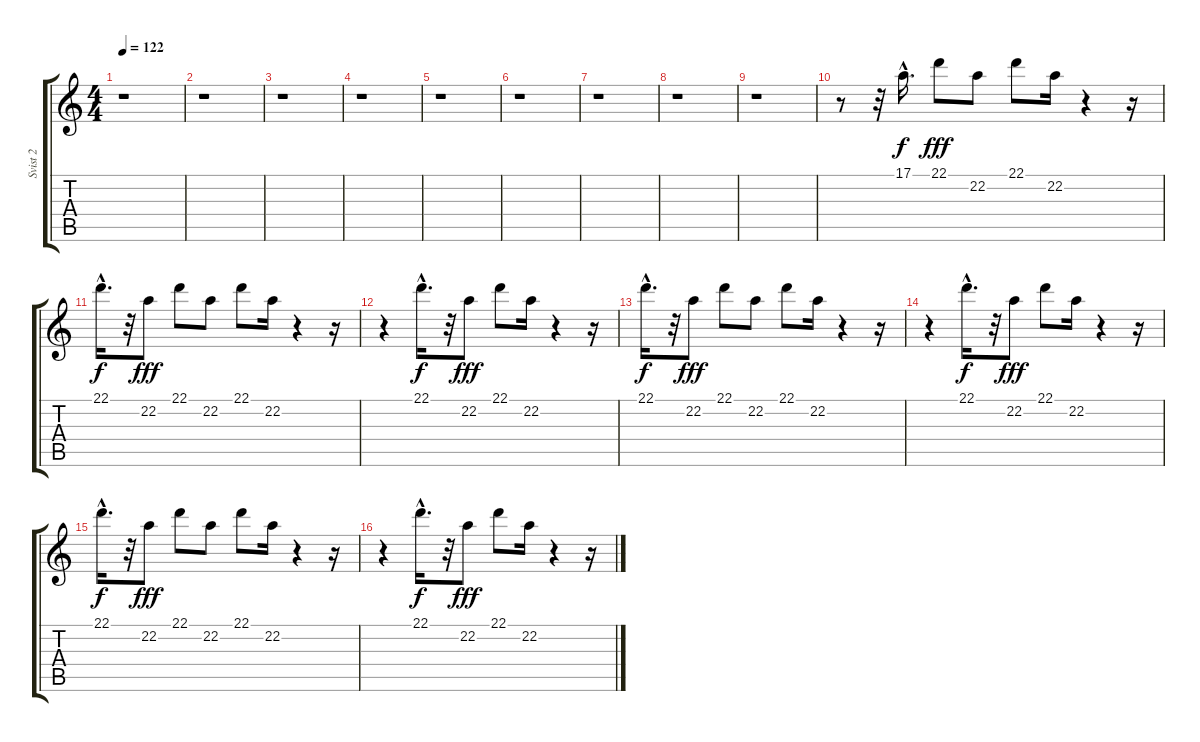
\track ("Svist 2" "Svist 2") {instrument ocarina}
\staff {score tabs}
\tuning (E4 B3 G3 D3 A2 E2) {hide}
\ts (4 4)
\tempo 122
\clef g2
\ks c
r.1{dy fff} |
r.1 |
r.1 |
r.1 |
r.1 |
r.1 |
r.1 |
r.1 |
r.1 |
r.8 r.32 17.1{hac}.16{d dy f} 22.1.8{dy fff} 22.2.8 22.1.8 22.2.16 r.4 r.16 |
22.1{hac}.16{d dy f} r.32 22.2.8{dy fff} 22.1.8 22.2.8 22.1.8 22.2.16 r.4 r.16 |
r.4 22.1{hac}.16{d dy f} r.32 22.2.8{dy fff} 22.1.8 22.2.16 r.4 r.16 |
22.1{hac}.16{d dy f} r.32 22.2.8{dy fff} 22.1.8 22.2.8 22.1.8 22.2.16 r.4 r.16 |
r.4 22.1{hac}.16{d dy f} r.32 22.2.8{dy fff} 22.1.8 22.2.16 r.4 r.16 |
22.1{hac}.16{d dy f} r.32 22.2.8{dy fff} 22.1.8 22.2.8 22.1.8 22.2.16 r.4 r.16 |
r.4 22.1{hac}.16{d dy f} r.32 22.2.8{dy fff} 22.1.8 22.2.16 r.4 r.16
